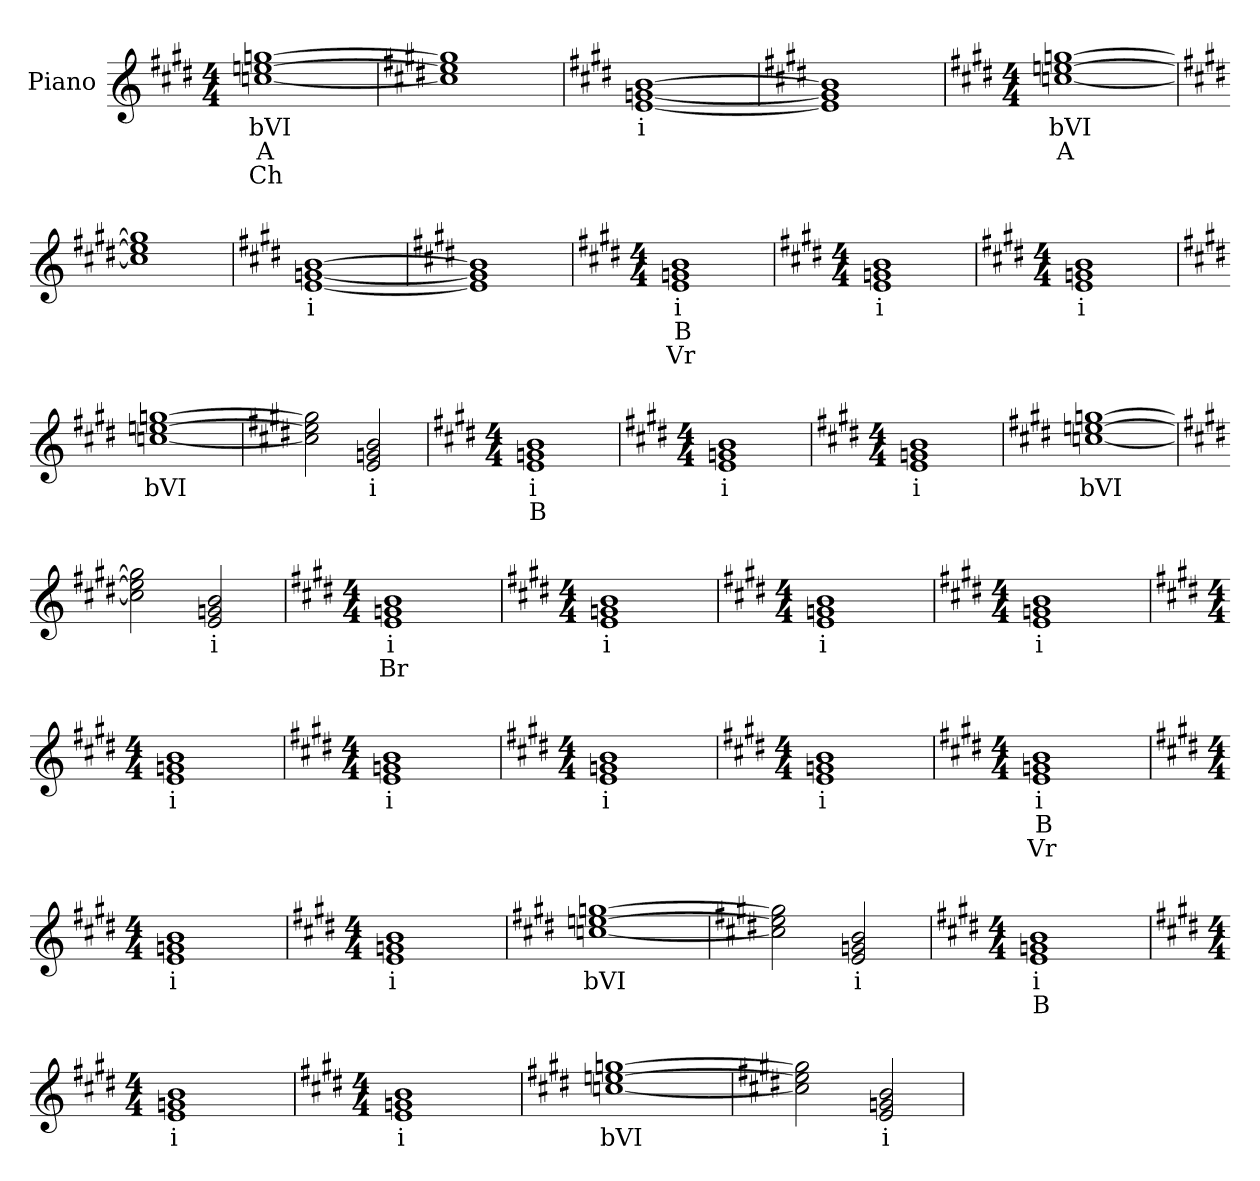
**kern	**text	**text	**text
*part1	*part1	*part1	*part1
*staff1	*staff1	*staff1	*staff1
*I"Piano	*	*	*
*I'Pno	*	*	*
*k[f#c#g#d#]	*	*	*
*E:	*	*	*
*M4/4	*	*	*
=	=	=	=
[1ccn [1een [1ggn	bVI	A	Ch
=	=	=	=
*k[f#c#g#d#]	*	*	*
*E:	*	*	*
1ccn] 1een] 1ggn]	.	.	.
=	=	=	=
*k[f#c#g#d#]	*	*	*
*E:	*	*	*
[1e [1gn [1b	i	.	.
=	=	=	=
*k[f#c#g#d#]	*	*	*
*E:	*	*	*
1e] 1gn] 1b]	.	.	.
=	=	=	=
*k[f#c#g#d#]	*	*	*
*E:	*	*	*
*M4/4	*	*	*
[1ccn [1een [1ggn	bVI	A	.
=	=	=	=
*k[f#c#g#d#]	*	*	*
*E:	*	*	*
1ccn] 1een] 1ggn]	.	.	.
=	=	=	=
*k[f#c#g#d#]	*	*	*
*E:	*	*	*
[1e [1gn [1b	i	.	.
=	=	=	=
*k[f#c#g#d#]	*	*	*
*E:	*	*	*
1e] 1gn] 1b]	.	.	.
=	=	=	=
*k[f#c#g#d#]	*	*	*
*E:	*	*	*
*M4/4	*	*	*
1e 1gn 1b	i	B	Vr
=	=	=	=
*k[f#c#g#d#]	*	*	*
*E:	*	*	*
*M4/4	*	*	*
1e 1gn 1b	i	.	.
=	=	=	=
*k[f#c#g#d#]	*	*	*
*E:	*	*	*
*M4/4	*	*	*
1e 1gn 1b	i	.	.
=	=	=	=
*k[f#c#g#d#]	*	*	*
*E:	*	*	*
[1ccn [1een [1ggn	bVI	.	.
=	=	=	=
*k[f#c#g#d#]	*	*	*
*E:	*	*	*
2ccn] 2een] 2ggn]	.	.	.
2e 2gn 2b	i	.	.
=	=	=	=
*k[f#c#g#d#]	*	*	*
*E:	*	*	*
*M4/4	*	*	*
1e 1gn 1b	i	B	.
=	=	=	=
*k[f#c#g#d#]	*	*	*
*E:	*	*	*
*M4/4	*	*	*
1e 1gn 1b	i	.	.
=	=	=	=
*k[f#c#g#d#]	*	*	*
*E:	*	*	*
*M4/4	*	*	*
1e 1gn 1b	i	.	.
=	=	=	=
*k[f#c#g#d#]	*	*	*
*E:	*	*	*
[1ccn [1een [1ggn	bVI	.	.
=	=	=	=
*k[f#c#g#d#]	*	*	*
*E:	*	*	*
2ccn] 2een] 2ggn]	.	.	.
2e 2gn 2b	i	.	.
=	=	=	=
*k[f#c#g#d#]	*	*	*
*E:	*	*	*
*M4/4	*	*	*
1e 1gn 1b	i	Br	.
=	=	=	=
*k[f#c#g#d#]	*	*	*
*E:	*	*	*
*M4/4	*	*	*
1e 1gn 1b	i	.	.
=	=	=	=
*k[f#c#g#d#]	*	*	*
*E:	*	*	*
*M4/4	*	*	*
1e 1gn 1b	i	.	.
=	=	=	=
*k[f#c#g#d#]	*	*	*
*E:	*	*	*
*M4/4	*	*	*
1e 1gn 1b	i	.	.
=	=	=	=
*k[f#c#g#d#]	*	*	*
*E:	*	*	*
*M4/4	*	*	*
1e 1gn 1b	i	.	.
=	=	=	=
*k[f#c#g#d#]	*	*	*
*E:	*	*	*
*M4/4	*	*	*
1e 1gn 1b	i	.	.
=	=	=	=
*k[f#c#g#d#]	*	*	*
*E:	*	*	*
*M4/4	*	*	*
1e 1gn 1b	i	.	.
=	=	=	=
*k[f#c#g#d#]	*	*	*
*E:	*	*	*
*M4/4	*	*	*
1e 1gn 1b	i	.	.
=	=	=	=
*k[f#c#g#d#]	*	*	*
*E:	*	*	*
*M4/4	*	*	*
1e 1gn 1b	i	B	Vr
=	=	=	=
*k[f#c#g#d#]	*	*	*
*E:	*	*	*
*M4/4	*	*	*
1e 1gn 1b	i	.	.
=	=	=	=
*k[f#c#g#d#]	*	*	*
*E:	*	*	*
*M4/4	*	*	*
1e 1gn 1b	i	.	.
=	=	=	=
*k[f#c#g#d#]	*	*	*
*E:	*	*	*
[1ccn [1een [1ggn	bVI	.	.
=	=	=	=
*k[f#c#g#d#]	*	*	*
*E:	*	*	*
2ccn] 2een] 2ggn]	.	.	.
2e 2gn 2b	i	.	.
=	=	=	=
*k[f#c#g#d#]	*	*	*
*E:	*	*	*
*M4/4	*	*	*
1e 1gn 1b	i	B	.
=	=	=	=
*k[f#c#g#d#]	*	*	*
*E:	*	*	*
*M4/4	*	*	*
1e 1gn 1b	i	.	.
=	=	=	=
*k[f#c#g#d#]	*	*	*
*E:	*	*	*
*M4/4	*	*	*
1e 1gn 1b	i	.	.
=	=	=	=
*k[f#c#g#d#]	*	*	*
*E:	*	*	*
[1ccn [1een [1ggn	bVI	.	.
=	=	=	=
*k[f#c#g#d#]	*	*	*
*E:	*	*	*
2ccn] 2een] 2ggn]	.	.	.
2e 2gn 2b	i	.	.
=	=	=	=
*-	*-	*-	*-
